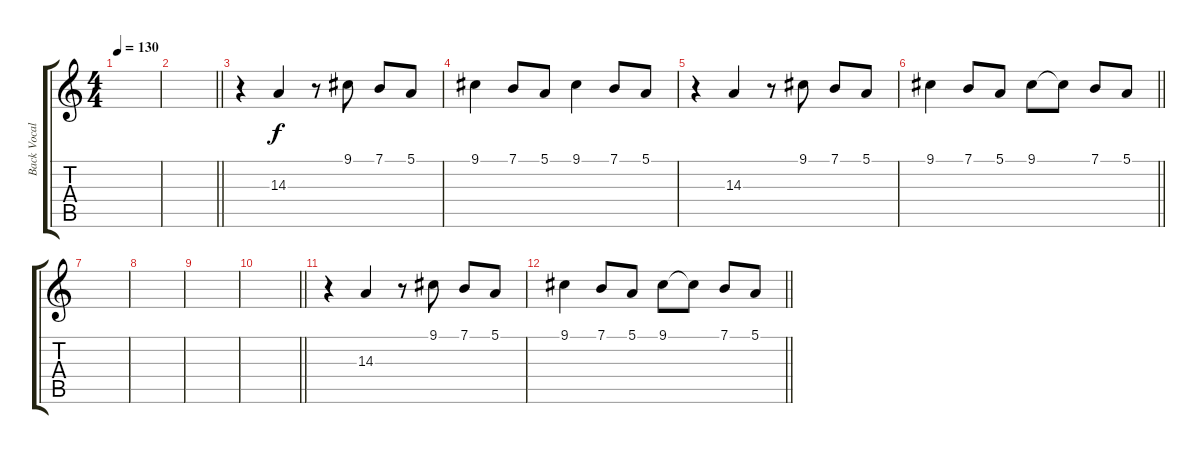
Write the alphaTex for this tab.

\track ("Back Vocal" "Back Vocal") {instrument panflute}
\staff {score tabs}
\tuning (E4 B3 G3 D3 A2 E2) {hide}
\ts (4 4)
\tempo 130
\clef g2
\ks c
|
\barLineRight lightlight
|
r.4 14.3.4 r.8 9.1.8 7.1.8 5.1.8 |
9.1.4 7.1.8 5.1.8 9.1.4 7.1.8 5.1.8 |
r.4 14.3.4 r.8 9.1.8 7.1.8 5.1.8 |
\barLineRight lightlight
9.1.4 7.1.8 5.1.8 9.1.8 9.1{t}.8 7.1.8 5.1.8 |
|
|
|
\barLineRight lightlight
|
r.4 14.3.4 r.8 9.1.8 7.1.8 5.1.8 |
\barLineRight lightlight
9.1.4 7.1.8 5.1.8 9.1.8 9.1{t}.8 7.1.8 5.1.8
